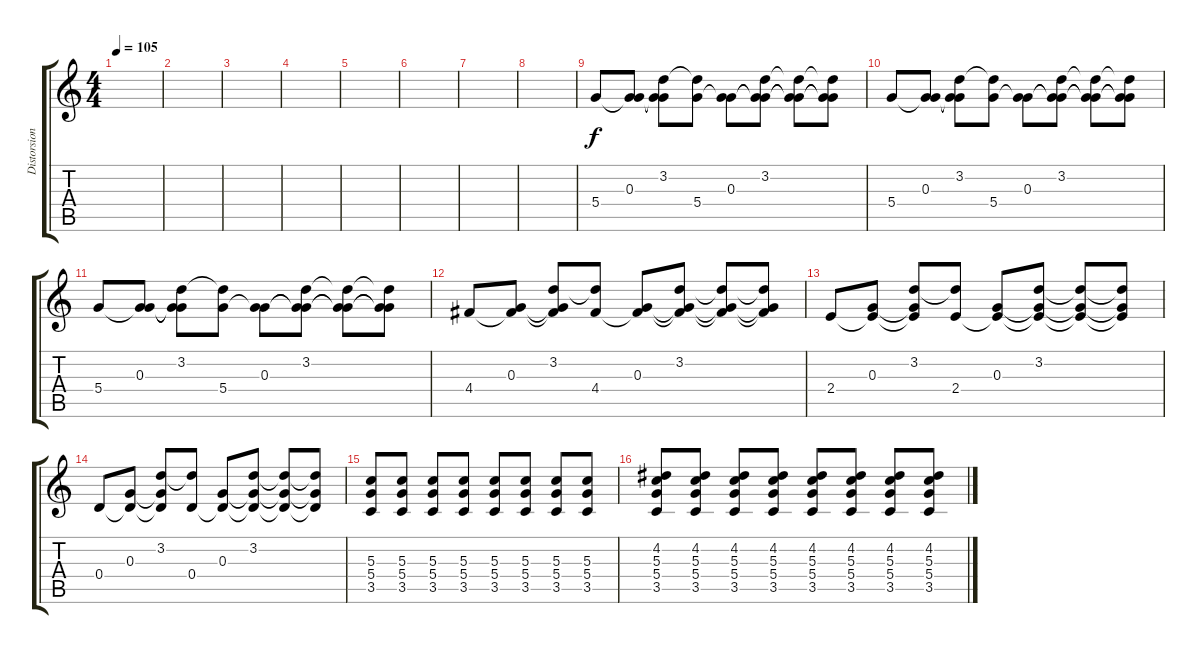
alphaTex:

\track ("Distorsion Guitar 1" "Distorsion") {instrument distortionguitar}
\staff {score tabs}
\tuning (E4 B3 G3 D3 A2 E2) {hide}
\ts (4 4)
\tempo 105
\clef g2
\ks c
|
|
|
|
|
|
|
|
5.4.8 (0.3 5.4{t}).8 (3.2 0.3{t} 5.4{t}).8 (3.2{t} 5.4).8 (0.3 5.4{t}).8 (3.2 0.3{t} 5.4{t}).8 (3.2{t} 0.3{t} 5.4{t}).8 (3.2{t} 0.3{t} 5.4{t}).8 |
5.4.8 (0.3 5.4{t}).8 (3.2 0.3{t} 5.4{t}).8 (3.2{t} 5.4).8 (0.3 5.4{t}).8 (3.2 0.3{t} 5.4{t}).8 (3.2{t} 0.3{t} 5.4{t}).8 (3.2{t} 0.3{t} 5.4{t}).8 |
5.4.8 (0.3 5.4{t}).8 (3.2 0.3{t} 5.4{t}).8 (3.2{t} 5.4).8 (0.3 5.4{t}).8 (3.2 0.3{t} 5.4{t}).8 (3.2{t} 0.3{t} 5.4{t}).8 (3.2{t} 0.3{t} 5.4{t}).8 |
4.4.8 (0.3 4.4{t}).8 (3.2 0.3{t} 4.4{t}).8 (3.2{t} 4.4).8 (0.3 4.4{t}).8 (3.2 0.3{t} 4.4{t}).8 (3.2{t} 0.3{t} 4.4{t}).8 (3.2{t} 0.3{t} 4.4{t}).8 |
2.4.8 (0.3 2.4{t}).8 (3.2 0.3{t} 2.4{t}).8 (3.2{t} 2.4).8 (0.3 2.4{t}).8 (3.2 0.3{t} 2.4{t}).8 (3.2{t} 0.3{t} 2.4{t}).8 (3.2{t} 0.3{t} 2.4{t}).8 |
0.4.8 (0.3 0.4{t}).8 (3.2 0.3{t} 0.4{t}).8 (3.2{t} 0.4).8 (0.3 0.4{t}).8 (3.2 0.3{t} 0.4{t}).8 (3.2{t} 0.3{t} 0.4{t}).8 (3.2{t} 0.3{t} 0.4{t}).8 |
(5.3 5.4 3.5).8 (5.3 5.4 3.5).8 (5.3 5.4 3.5).8 (5.3 5.4 3.5).8 (5.3 5.4 3.5).8 (5.3 5.4 3.5).8 (5.3 5.4 3.5).8 (5.3 5.4 3.5).8 |
(4.2 5.3 5.4 3.5).8 (4.2 5.3 5.4 3.5).8 (4.2 5.3 5.4 3.5).8 (4.2 5.3 5.4 3.5).8 (4.2 5.3 5.4 3.5).8 (4.2 5.3 5.4 3.5).8 (4.2 5.3 5.4 3.5).8 (4.2 5.3 5.4 3.5).8
